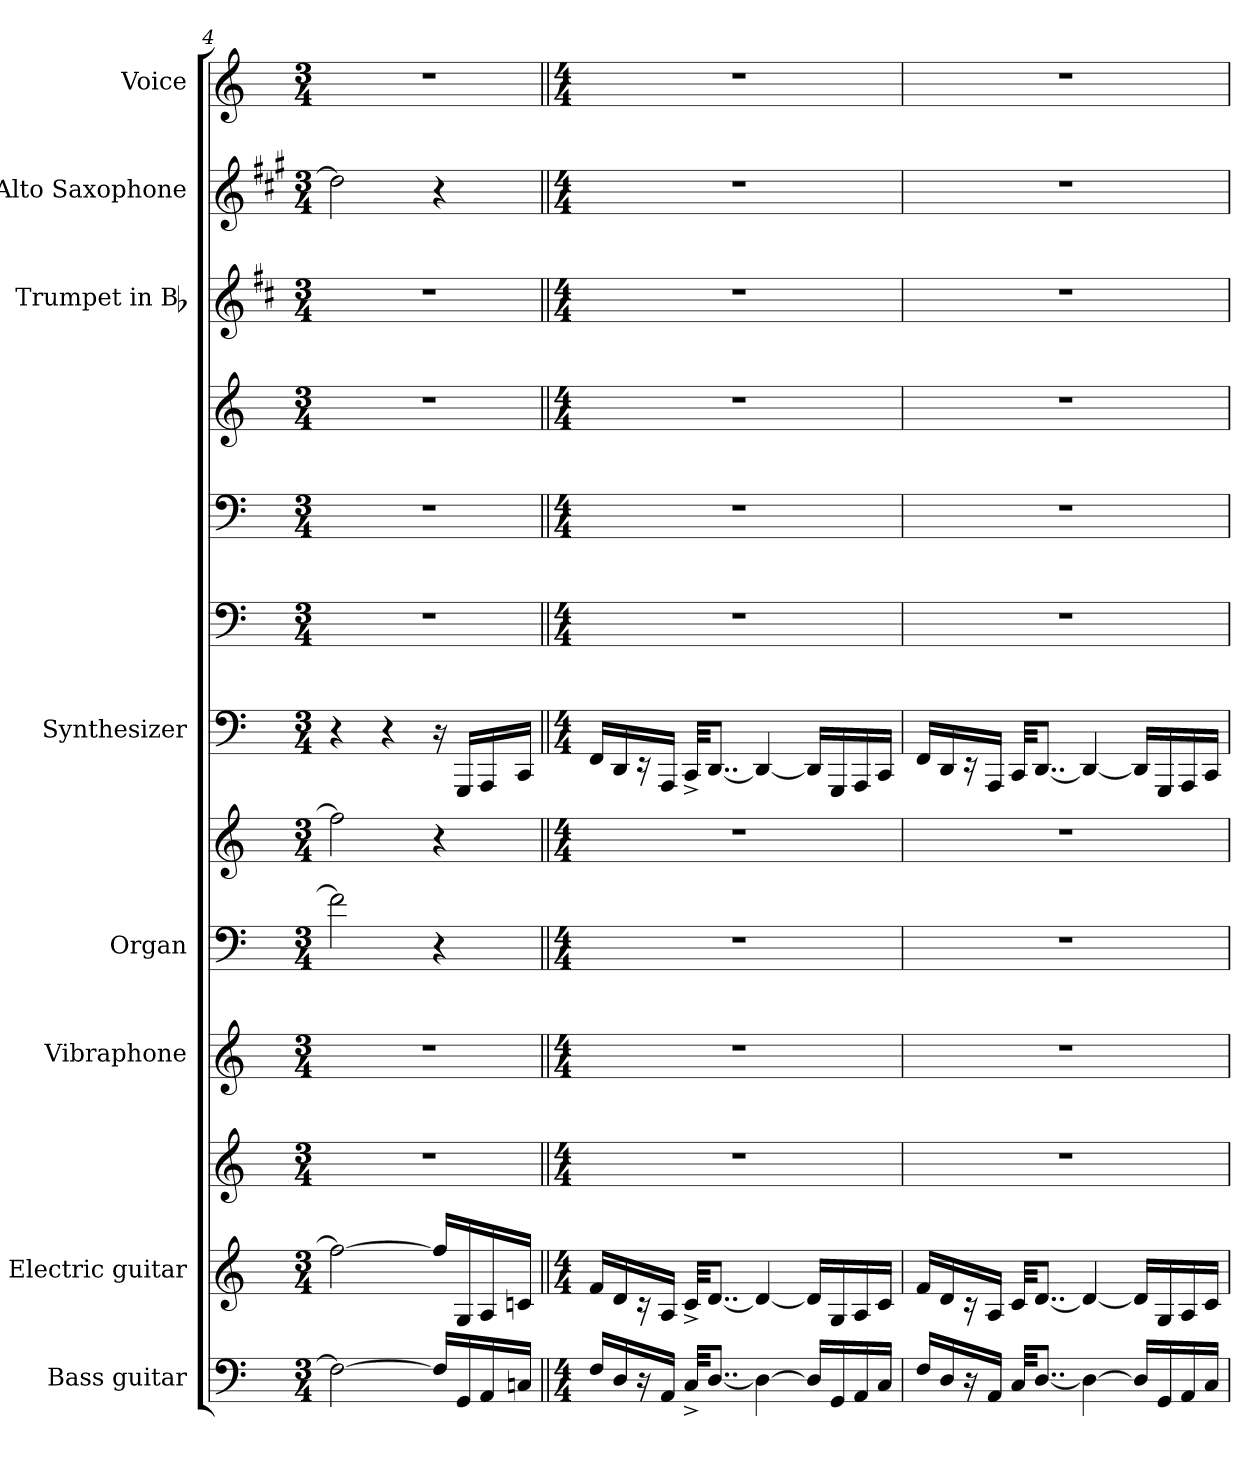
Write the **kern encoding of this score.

**kern	**kern	**kern	**kern	**kern	**kern	**kern	**kern	**kern	**kern	**kern	**kern	**kern
*part8	*part7	*part7	*part6	*part5	*part5	*part4	*part4	*part4	*part4	*part3	*part2	*part1
*staff13	*staff12	*staff11	*staff10	*staff9	*staff8	*staff7	*staff6	*staff5	*staff4	*staff3	*staff2	*staff1
*I"Bass guitar	*I"Electric guitar	*	*I"Vibraphone	*I"Organ	*	*I"Synthesizer	*	*	*	*I"Trumpet in Bb	*I"Alto Saxophone	*I"Voice
*I'Bass	*I'El. gtr	*	*I'Vib.	*I'Org.	*	*I'Synth.	*	*	*	*I'Tpt	*I'A. Sax.	*I'Voice
*clefF4	*clefG2	*clefG2	*clefG2	*clefF4	*clefG2	*clefF4	*clefF4	*clefF4	*clefG2	*clefG2	*clefG2	*clefG2
*ITrd7c12	*ITrd7c12	*ITrd7c12	*	*	*	*	*	*	*	*ITrd1c2	*ITrd5c9	*
*k[]	*k[]	*k[]	*k[]	*k[]	*k[]	*k[]	*k[]	*k[]	*k[]	*k[]	*k[]	*k[]
*C:	*C:	*C:	*C:	*C:	*C:	*C:	*C:	*C:	*C:	*C:	*C:	*C:
*M3/4	*M3/4	*M3/4	*M3/4	*M3/4	*M3/4	*M3/4	*M3/4	*M3/4	*M3/4	*M3/4	*M3/4	*M3/4
=4	=4	=4	=4	=4	=4	=4	=4	=4	=4	=4	=4	=4
!	!	!LO:N:vis=1	!LO:N:vis=1	!	!	!	!LO:N:vis=1	!LO:N:vis=1	!LO:N:vis=1	!LO:N:vis=1	!	!LO:N:vis=1
2FFi\_	2fi\_	2.r	2.r	2fi\]	2ffi\]	4r	2.r	2.r	2.r	2.r	2fi\]	2.r
.	.	.	.	.	.	4r	.	.	.	.	.	.
16FFi/LL]	16fi/LL]	.	.	4r	4r	16r	.	.	.	.	4r	.
16GGGi/	16GGi/	.	.	.	.	16GGGi/LL	.	.	.	.	.	.
16AAAi/	16AAi/	.	.	.	.	16AAAi/	.	.	.	.	.	.
16CCni/JJ	16Cni/JJ	.	.	.	.	16CCi/JJ	.	.	.	.	.	.
=5||	=5||	=5||	=5||	=5||	=5||	=5||	=5||	=5||	=5||	=5||	=5||	=5||
*M4/4	*M4/4	*M4/4	*M4/4	*M4/4	*M4/4	*M4/4	*M4/4	*M4/4	*M4/4	*M4/4	*M4/4	*M4/4
16FFi/LL	16Fi/LL	1r	1r	1r	1r	16FFi/LL	1r	1r	1r	1r	1r	1r
16DDi/	16Di/	.	.	.	.	16DDi/	.	.	.	.	.	.
16r	16r	.	.	.	.	16r	.	.	.	.	.	.
16AAAi/JJ	16AAi/JJ	.	.	.	.	16AAAi/JJ	.	.	.	.	.	.
32CC^i/KKL	32C^i/KKL	.	.	.	.	32CC^i/KKL	.	.	.	.	.	.
[8..DDi/J	[8..Di/J	.	.	.	.	[8..DDi/J	.	.	.	.	.	.
4DDi\_	4Di/_	.	.	.	.	4DDi/_	.	.	.	.	.	.
16DDi/LL]	16Di/LL]	.	.	.	.	16DDi/LL]	.	.	.	.	.	.
16GGGi/	16GGi/	.	.	.	.	16GGGi/	.	.	.	.	.	.
16AAAi/	16AAi/	.	.	.	.	16AAAi/	.	.	.	.	.	.
16CCi/JJ	16Ci/JJ	.	.	.	.	16CCi/JJ	.	.	.	.	.	.
!!LO:LB:g=z
=6	=6	=6	=6	=6	=6	=6	=6	=6	=6	=6	=6	=6
16FFi/LL	16Fi/LL	1r	1r	1r	1r	16FFi/LL	1r	1r	1r	1r	1r	1r
16DDi/	16Di/	.	.	.	.	16DDi/	.	.	.	.	.	.
16r	16r	.	.	.	.	16r	.	.	.	.	.	.
16AAAi/JJ	16AAi/JJ	.	.	.	.	16AAAi/JJ	.	.	.	.	.	.
32CCi/KKL	32Ci/KKL	.	.	.	.	32CCi/KKL	.	.	.	.	.	.
[8..DDi/J	[8..Di/J	.	.	.	.	[8..DDi/J	.	.	.	.	.	.
4DDi\_	4Di/_	.	.	.	.	4DDi/_	.	.	.	.	.	.
16DDi/LL]	16Di/LL]	.	.	.	.	16DDi/LL]	.	.	.	.	.	.
16GGGi/	16GGi/	.	.	.	.	16GGGi/	.	.	.	.	.	.
16AAAi/	16AAi/	.	.	.	.	16AAAi/	.	.	.	.	.	.
16CCi/JJ	16Ci/JJ	.	.	.	.	16CCi/JJ	.	.	.	.	.	.
=	=	=	=	=	=	=	=	=	=	=	=	=
*-	*-	*-	*-	*-	*-	*-	*-	*-	*-	*-	*-	*-
